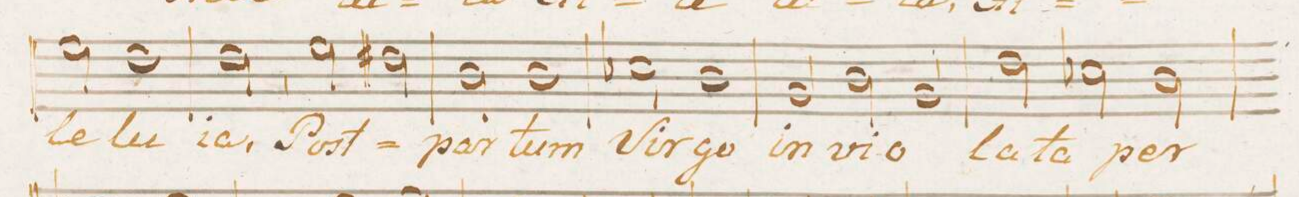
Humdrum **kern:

**kern	**text
*I"Tenore.	*
*clefC4	*
*k[b-]	*
*M3/2	*
2d\	-le-
1c	-lu-
=17	=17
2c,\	-ia,
2d\	Post
2c#X\	.
=18	=18
2A\	par-
1A	-tum
=19	=19
2B-X\	Vir-
1A	-go
=20	=20
2F/	in-
2A\	-vi-
2F/	-o-
=21	=21
2c\	-la-
2B-X\	-ta
2A\	per-
=22	=22
*-	*-
